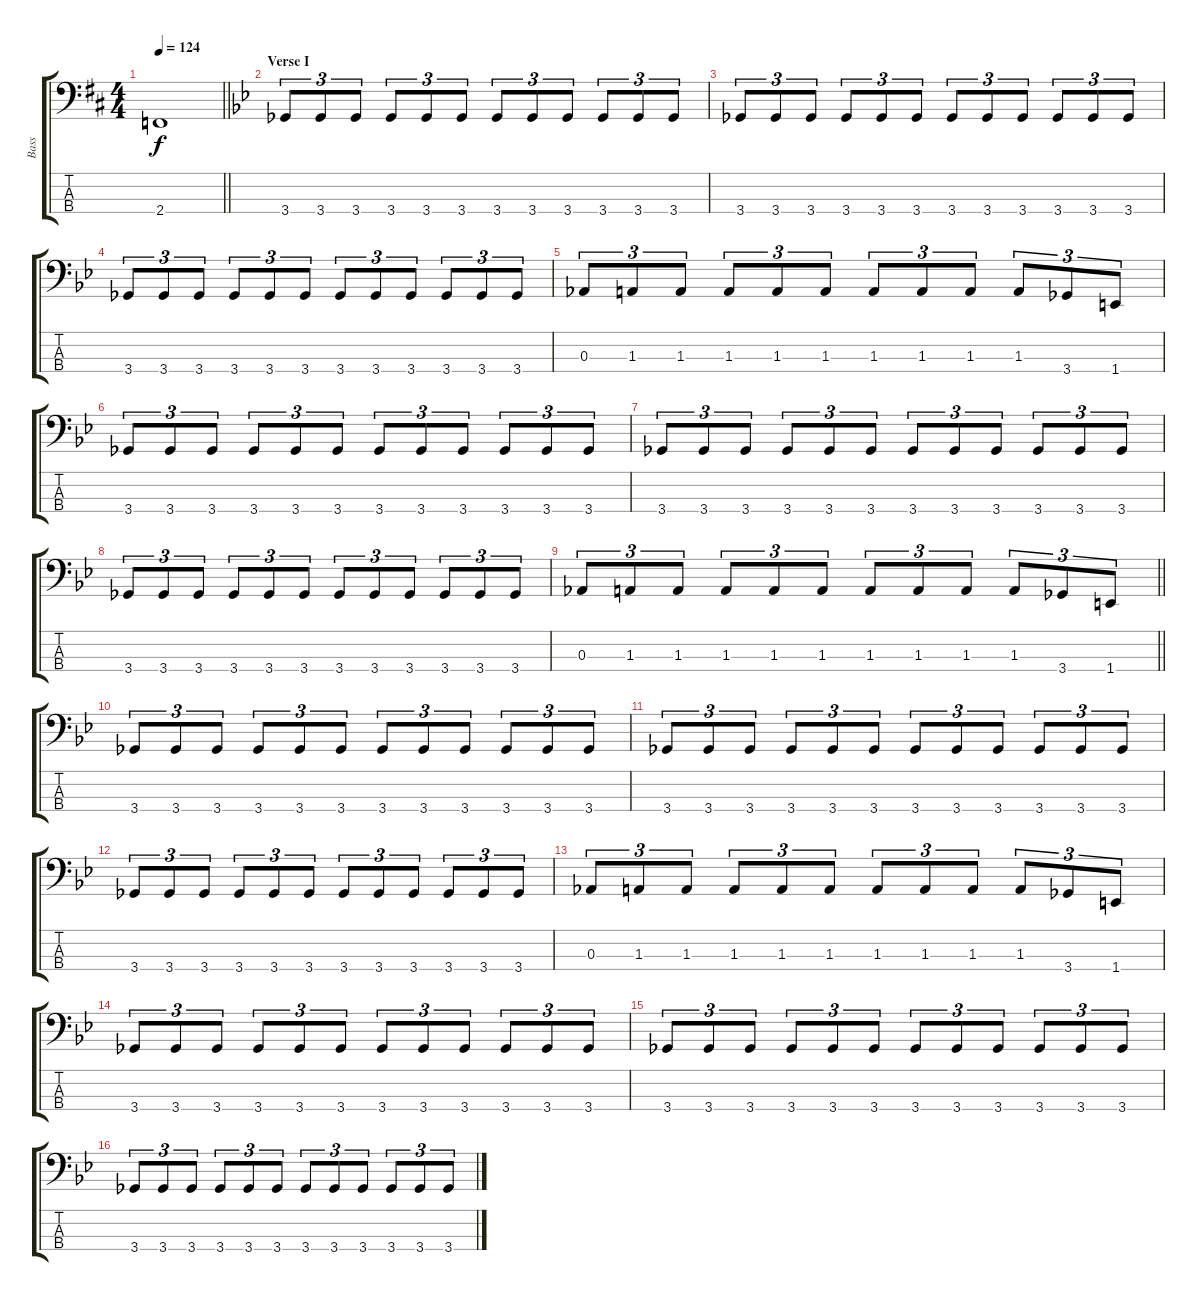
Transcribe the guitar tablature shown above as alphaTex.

\track ("Bass" "Bass") {instrument electricbassfinger}
\staff {score tabs}
\tuning (Gb2 Db2 Ab1 Eb1) {hide}
\ts (4 4)
\tempo 124
\clef f4
\barLineRight lightlight
\ks d
2.4{t}.1{dy f} |
\section ("" "Verse I")
\ks bb
3.4.8{tu (3 2)} 3.4.8{tu (3 2)} 3.4.8{tu (3 2)} 3.4.8{tu (3 2)} 3.4.8{tu (3 2)} 3.4.8{tu (3 2)} 3.4.8{tu (3 2)} 3.4.8{tu (3 2)} 3.4.8{tu (3 2)} 3.4.8{tu (3 2)} 3.4.8{tu (3 2)} 3.4.8{tu (3 2)} |
3.4.8{tu (3 2)} 3.4.8{tu (3 2)} 3.4.8{tu (3 2)} 3.4.8{tu (3 2)} 3.4.8{tu (3 2)} 3.4.8{tu (3 2)} 3.4.8{tu (3 2)} 3.4.8{tu (3 2)} 3.4.8{tu (3 2)} 3.4.8{tu (3 2)} 3.4.8{tu (3 2)} 3.4.8{tu (3 2)} |
3.4.8{tu (3 2)} 3.4.8{tu (3 2)} 3.4.8{tu (3 2)} 3.4.8{tu (3 2)} 3.4.8{tu (3 2)} 3.4.8{tu (3 2)} 3.4.8{tu (3 2)} 3.4.8{tu (3 2)} 3.4.8{tu (3 2)} 3.4.8{tu (3 2)} 3.4.8{tu (3 2)} 3.4.8{tu (3 2)} |
0.3.8{tu (3 2)} 1.3.8{tu (3 2)} 1.3.8{tu (3 2)} 1.3.8{tu (3 2)} 1.3.8{tu (3 2)} 1.3.8{tu (3 2)} 1.3.8{tu (3 2)} 1.3.8{tu (3 2)} 1.3.8{tu (3 2)} 1.3.8{tu (3 2)} 3.4.8{tu (3 2)} 1.4.8{tu (3 2)} |
3.4.8{tu (3 2)} 3.4.8{tu (3 2)} 3.4.8{tu (3 2)} 3.4.8{tu (3 2)} 3.4.8{tu (3 2)} 3.4.8{tu (3 2)} 3.4.8{tu (3 2)} 3.4.8{tu (3 2)} 3.4.8{tu (3 2)} 3.4.8{tu (3 2)} 3.4.8{tu (3 2)} 3.4.8{tu (3 2)} |
3.4.8{tu (3 2)} 3.4.8{tu (3 2)} 3.4.8{tu (3 2)} 3.4.8{tu (3 2)} 3.4.8{tu (3 2)} 3.4.8{tu (3 2)} 3.4.8{tu (3 2)} 3.4.8{tu (3 2)} 3.4.8{tu (3 2)} 3.4.8{tu (3 2)} 3.4.8{tu (3 2)} 3.4.8{tu (3 2)} |
3.4.8{tu (3 2)} 3.4.8{tu (3 2)} 3.4.8{tu (3 2)} 3.4.8{tu (3 2)} 3.4.8{tu (3 2)} 3.4.8{tu (3 2)} 3.4.8{tu (3 2)} 3.4.8{tu (3 2)} 3.4.8{tu (3 2)} 3.4.8{tu (3 2)} 3.4.8{tu (3 2)} 3.4.8{tu (3 2)} |
\barLineRight lightlight
0.3.8{tu (3 2)} 1.3.8{tu (3 2)} 1.3.8{tu (3 2)} 1.3.8{tu (3 2)} 1.3.8{tu (3 2)} 1.3.8{tu (3 2)} 1.3.8{tu (3 2)} 1.3.8{tu (3 2)} 1.3.8{tu (3 2)} 1.3.8{tu (3 2)} 3.4.8{tu (3 2)} 1.4.8{tu (3 2)} |
3.4.8{tu (3 2)} 3.4.8{tu (3 2)} 3.4.8{tu (3 2)} 3.4.8{tu (3 2)} 3.4.8{tu (3 2)} 3.4.8{tu (3 2)} 3.4.8{tu (3 2)} 3.4.8{tu (3 2)} 3.4.8{tu (3 2)} 3.4.8{tu (3 2)} 3.4.8{tu (3 2)} 3.4.8{tu (3 2)} |
3.4.8{tu (3 2)} 3.4.8{tu (3 2)} 3.4.8{tu (3 2)} 3.4.8{tu (3 2)} 3.4.8{tu (3 2)} 3.4.8{tu (3 2)} 3.4.8{tu (3 2)} 3.4.8{tu (3 2)} 3.4.8{tu (3 2)} 3.4.8{tu (3 2)} 3.4.8{tu (3 2)} 3.4.8{tu (3 2)} |
3.4.8{tu (3 2)} 3.4.8{tu (3 2)} 3.4.8{tu (3 2)} 3.4.8{tu (3 2)} 3.4.8{tu (3 2)} 3.4.8{tu (3 2)} 3.4.8{tu (3 2)} 3.4.8{tu (3 2)} 3.4.8{tu (3 2)} 3.4.8{tu (3 2)} 3.4.8{tu (3 2)} 3.4.8{tu (3 2)} |
0.3.8{tu (3 2)} 1.3.8{tu (3 2)} 1.3.8{tu (3 2)} 1.3.8{tu (3 2)} 1.3.8{tu (3 2)} 1.3.8{tu (3 2)} 1.3.8{tu (3 2)} 1.3.8{tu (3 2)} 1.3.8{tu (3 2)} 1.3.8{tu (3 2)} 3.4.8{tu (3 2)} 1.4.8{tu (3 2)} |
3.4.8{tu (3 2)} 3.4.8{tu (3 2)} 3.4.8{tu (3 2)} 3.4.8{tu (3 2)} 3.4.8{tu (3 2)} 3.4.8{tu (3 2)} 3.4.8{tu (3 2)} 3.4.8{tu (3 2)} 3.4.8{tu (3 2)} 3.4.8{tu (3 2)} 3.4.8{tu (3 2)} 3.4.8{tu (3 2)} |
3.4.8{tu (3 2)} 3.4.8{tu (3 2)} 3.4.8{tu (3 2)} 3.4.8{tu (3 2)} 3.4.8{tu (3 2)} 3.4.8{tu (3 2)} 3.4.8{tu (3 2)} 3.4.8{tu (3 2)} 3.4.8{tu (3 2)} 3.4.8{tu (3 2)} 3.4.8{tu (3 2)} 3.4.8{tu (3 2)} |
3.4.8{tu (3 2)} 3.4.8{tu (3 2)} 3.4.8{tu (3 2)} 3.4.8{tu (3 2)} 3.4.8{tu (3 2)} 3.4.8{tu (3 2)} 3.4.8{tu (3 2)} 3.4.8{tu (3 2)} 3.4.8{tu (3 2)} 3.4.8{tu (3 2)} 3.4.8{tu (3 2)} 3.4.8{tu (3 2)}
